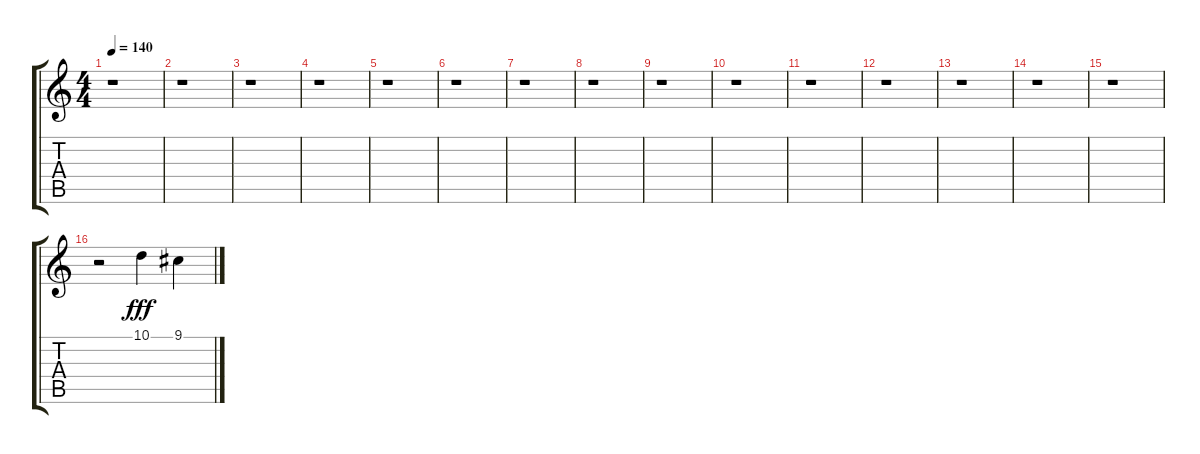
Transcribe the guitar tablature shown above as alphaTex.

\track "" {instrument flute}
\staff {score tabs}
\tuning (E4 B3 G3 D3 A2 E2) {hide}
\ts (4 4)
\tempo 140
\clef g2
\ks c
r.1{dy fff} |
r.1 |
r.1 |
r.1 |
r.1 |
r.1 |
r.1 |
r.1 |
r.1 |
r.1 |
r.1 |
r.1 |
r.1 |
r.1 |
r.1 |
r.2 10.1.4 9.1.4
